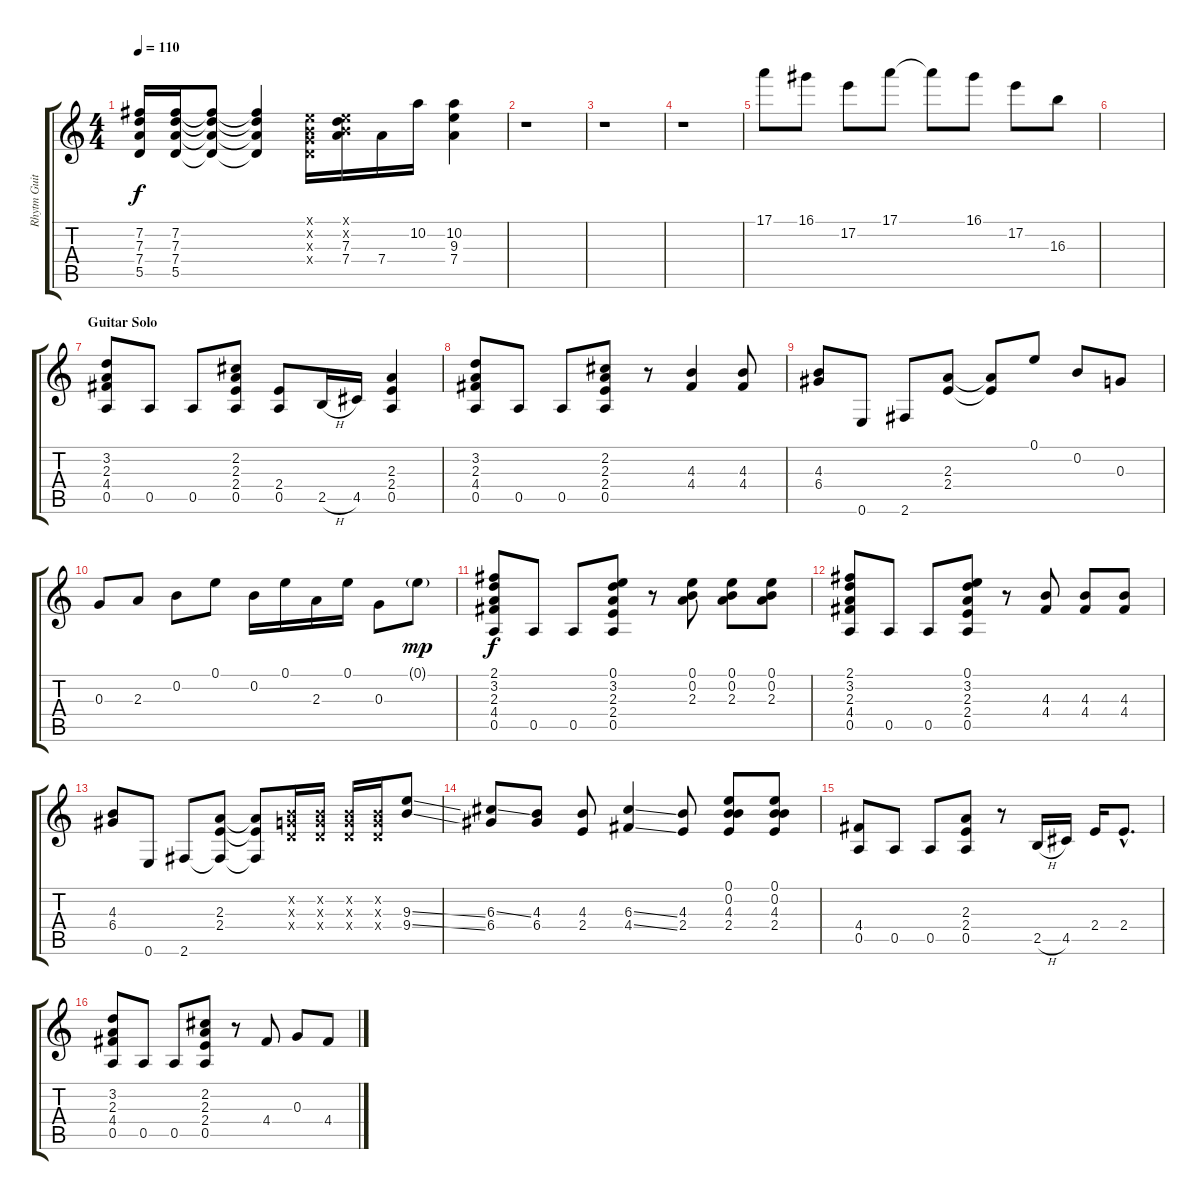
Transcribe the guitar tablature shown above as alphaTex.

\track ("Rhytm Guitar" "Rhytm Guit") {instrument distortionguitar}
\staff {score tabs}
\tuning (E4 B3 G3 D3 A2 E2) {hide}
\ts (4 4)
\tempo 110
\clef g2
\ks c
(7.2 7.3 7.4 5.5).16{dy f} (7.2 7.3 7.4 5.5).16 (7.2{t} 7.3{t} 7.4{t} 5.5{t}).8 (7.2{t} 7.3{t} 7.4{t} 5.5{t}).4 (0.1{x} 0.2{x} 0.3{x} 0.4{x}).16 (0.1{x} 0.2{x} 7.3 7.4).16 7.4.16 10.2.16 (10.2 9.3 7.4).4 |
r.1 |
r.1 |
r.1 |
17.1.8 16.1.8 17.2.8 17.1.8 17.1{t}.8 16.1.8 17.2.8 16.3.8 |
|
\section ("" "Guitar Solo")
(3.2 2.3 4.4 0.5).8 0.5.8 0.5.8 (2.2 2.3 2.4 0.5).8 (2.4 0.5).8 2.5{h}.16 4.5.16 (2.3 2.4 0.5).4 |
(3.2 2.3 4.4 0.5).8 0.5.8 0.5.8 (2.2 2.3 2.4 0.5).8 r.8 (4.3 4.4).4 (4.3 4.4).8 |
(4.3 6.4).8 0.6.8 2.6.8 (2.3 2.4).8 (2.3{t} 2.4{t}).8 0.1.8 0.2.8 0.3.8 |
0.3.8 2.3.8 0.2.8 0.1.8 0.2.16 0.1.16 2.3.16 0.1.16 0.3.8 0.1{g}.8{dy mp} |
(2.1 3.2 2.3 4.4 0.5).8{dy f} 0.5.8 0.5.8 (0.1 3.2 2.3 2.4 0.5).8 r.8 (0.1 0.2 2.3).8 (0.1 0.2 2.3).8 (0.1 0.2 2.3).8 |
(2.1 3.2 2.3 4.4 0.5).8 0.5.8 0.5.8 (0.1 3.2 2.3 2.4 0.5).8 r.8 (4.3 4.4).8 (4.3 4.4).8 (4.3 4.4).8 |
(4.3 6.4).8 0.6.8 2.6.8 (2.3 2.4 2.6{t}).8 (2.3{t} 2.4{t} 2.6{t}).8 (0.2{x} 0.3{x} 0.4{x}).16 (0.2{x} 0.3{x} 0.4{x}).16 (0.2{x} 0.3{x} 0.4{x}).16 (0.2{x} 0.3{x} 0.4{x}).16 (9.3{ss} 9.4{ss}).8 |
(6.3{ss} 6.4).8 (4.3 6.4).8 (4.3 2.4).8 (6.3{ss} 4.4{ss}).4 (4.3 2.4).8 (0.1 0.2 4.3 2.4).8 (0.1 0.2 4.3 2.4).8 |
(4.4 0.5).8 0.5.8 0.5.8 (2.3 2.4 0.5).8 r.8 2.5{h}.16 4.5.16 2.4.16 2.4{hac}.8{d} |
(3.2 2.3 4.4 0.5).8 0.5.8 0.5.8 (2.2 2.3 2.4 0.5).8 r.8 4.4.8 0.3.8 4.4.8
